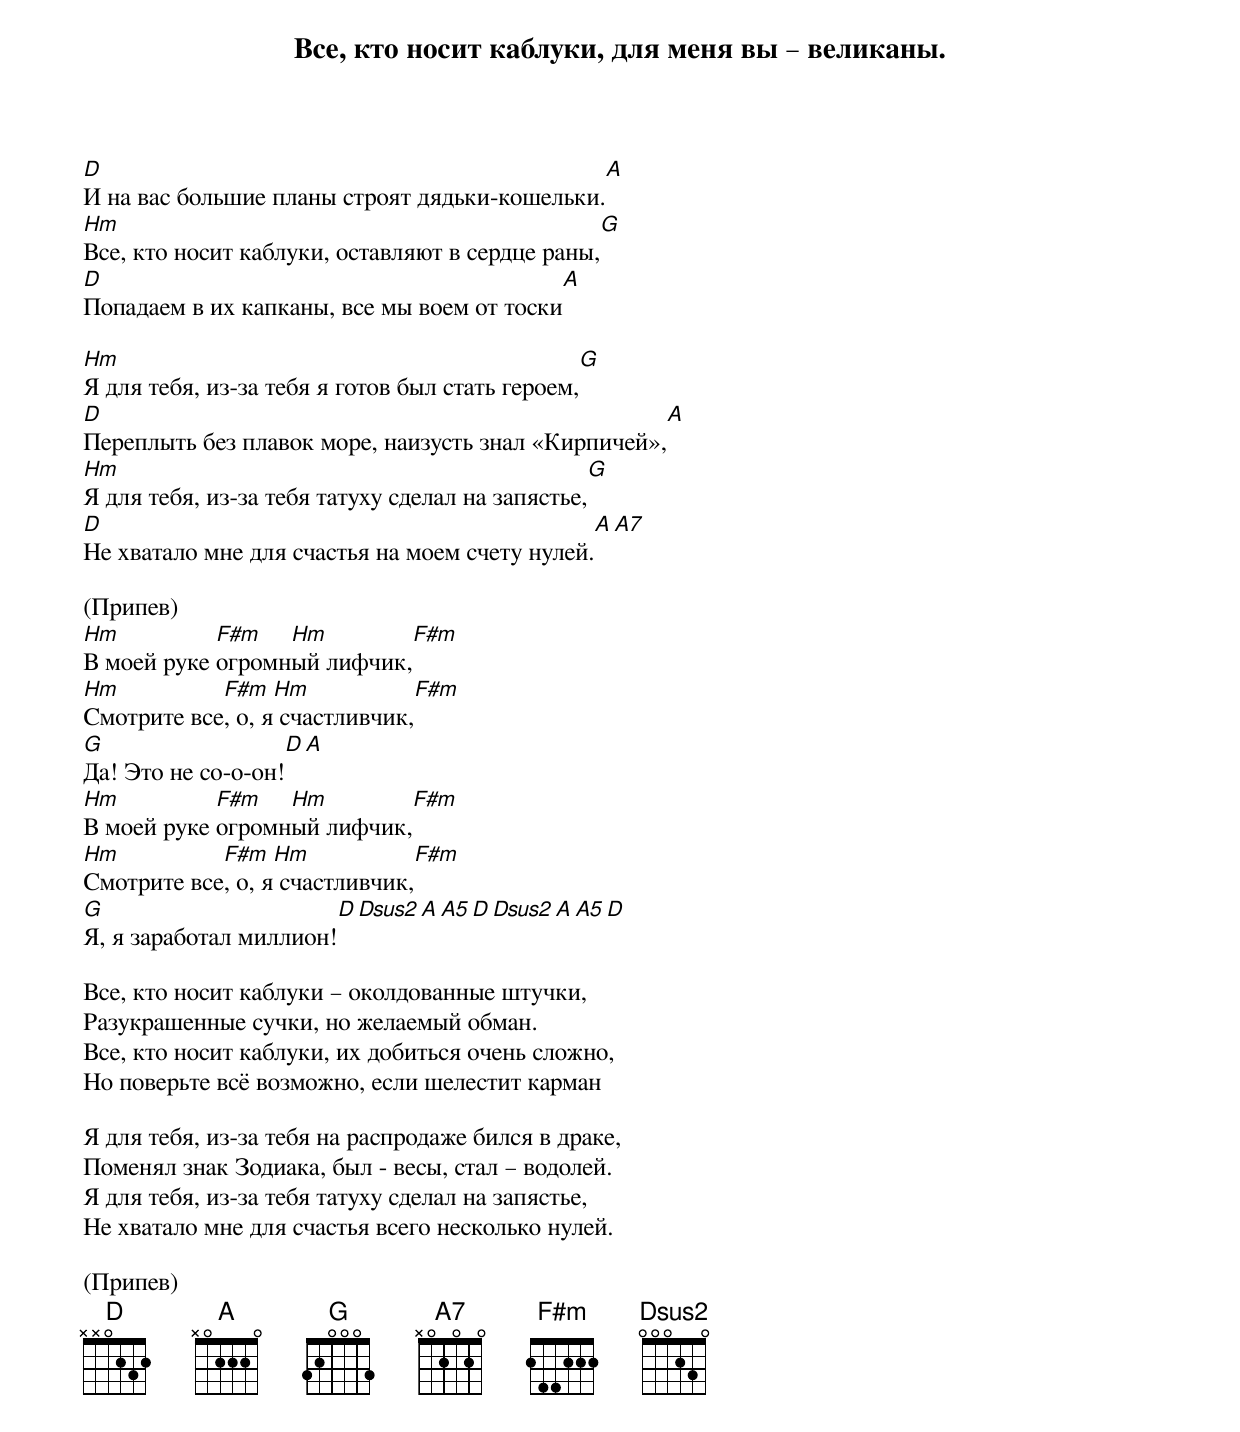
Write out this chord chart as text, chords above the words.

Все, кто носит каблуки, для меня вы – великаны.
D                                                       A
И на вас большие планы строят дядьки-кошельки.
Нm                                                G
Все, кто носит каблуки, оставляют в сердце раны,
D                                                       A
Попадаем в их капканы, все мы воем от тоски

Нm                                                G
Я для тебя, из-за тебя я готов был стать героем,
D                                                       A
Переплыть без плавок море, наизусть знал «Кирпичей»,
Нm                                                G
Я для тебя, из-за тебя татуху сделал на запястье,
D                                                       A                             A7
Не хватало мне для счастья на моем счету нулей.

(Припев)
Hm          F#m   Hm         F#m
В моей руке огромный лифчик,
Hm          F#m   Hm           F#m
Смотрите все, о, я счастливчик,
G                   D      A
Да! Это не со-о-он!
Hm          F#m   Hm         F#m
В моей руке огромный лифчик,
Hm          F#m   Hm           F#m
Смотрите все, о, я счастливчик,
G                       D  Dsus2 A A5   D  Dsus2 A A5 D
Я, я заработал миллион!

Все, кто носит каблуки – околдованные штучки,
Разукрашенные сучки, но желаемый обман.
Все, кто носит каблуки, их добиться очень сложно,
Но поверьте всё возможно, если шелестит карман

Я для тебя, из-за тебя на распродаже бился в драке,
Поменял знак Зодиака, был - весы, стал – водолей.
Я для тебя, из-за тебя татуху сделал на запястье,
Не хватало мне для счастья всего несколько нулей.

(Припев)
